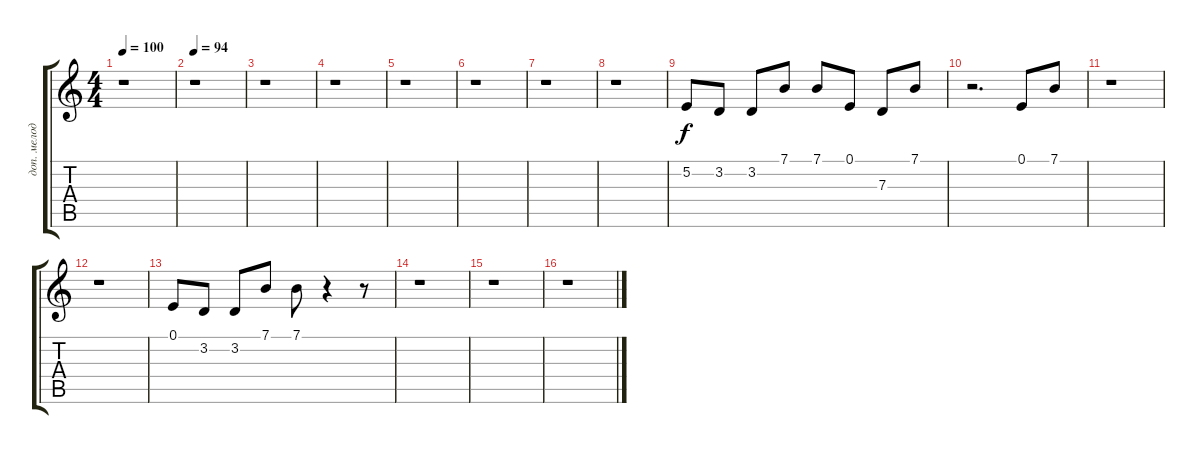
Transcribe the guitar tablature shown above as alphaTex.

\track ("доп. мелодия" "доп. мелод") {instrument orchestralharp}
\staff {score tabs}
\tuning (E4 B3 G3 D3 A2 E2) {hide}
\ts (4 4)
\tempo 100
\clef g2
\ks c
r.1{dy f instrument orchestralharp} |
\tempo 94
r.1 |
r.1 |
r.1 |
r.1 |
r.1 |
r.1 |
r.1 |
5.2.8 3.2.8 3.2.8 7.1.8 7.1.8 0.1.8 7.3.8 7.1.8 |
r.2{d} 0.1.8 7.1.8 |
r.1 |
r.1 |
0.1.8 3.2.8 3.2.8 7.1.8 7.1.8 r.4 r.8 |
r.1 |
r.1 |
r.1
